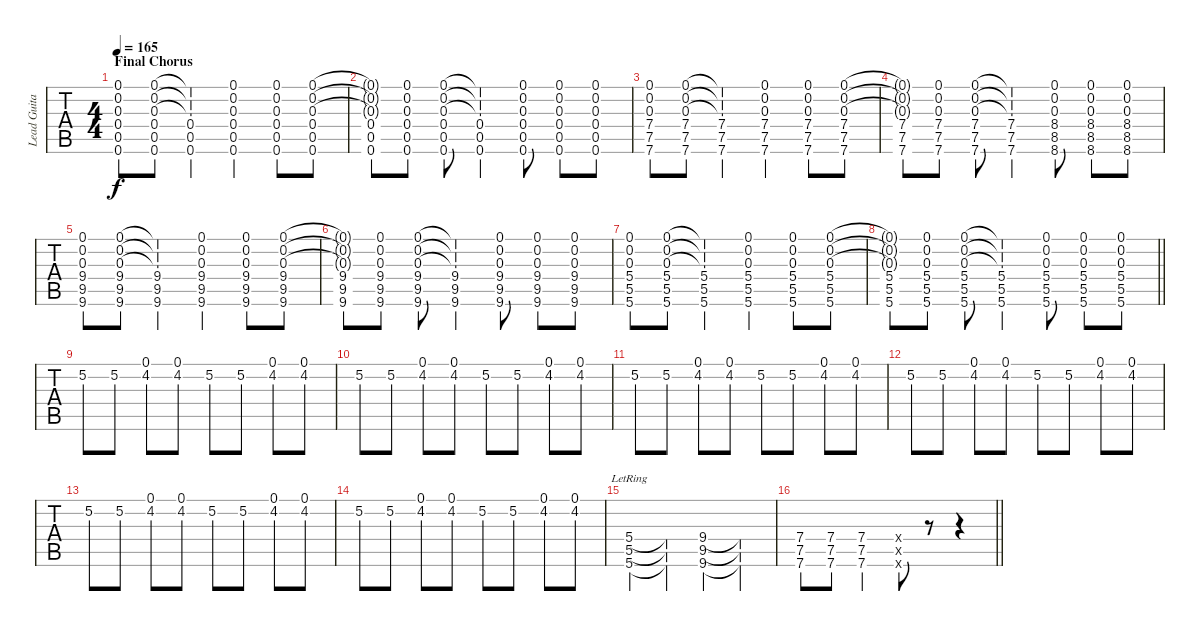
\track ("Lead Guitar" "Lead Guita") {instrument overdrivenguitar}
\staff {tabs}
\tuning (D4 A3 Gb3 D3 A2 D2) {hide}
\ts (4 4)
\section ("" "Final Chorus")
\tempo 165
\clef g2
\ks eminor
(0.1 0.2 0.3 0.4 0.5 0.6).8{dy f} (0.1 0.2 0.3 0.4 0.5 0.6).8 (0.1{t} 0.2{t} 0.3{t} 0.4 0.5 0.6).4 (0.1 0.2 0.3 0.4 0.5 0.6).4 (0.1 0.2 0.3 0.4 0.5 0.6).8 (0.1 0.2 0.3 0.4 0.5 0.6).8 |
(0.1{t} 0.2{t} 0.3{t} 0.4 0.5 0.6).8 (0.1 0.2 0.3 0.4 0.5 0.6).8 (0.1 0.2 0.3 0.4 0.5 0.6).8 (0.1{t} 0.2{t} 0.3{t} 0.4 0.5 0.6).4 (0.1 0.2 0.3 0.4 0.5 0.6).8 (0.1 0.2 0.3 0.4 0.5 0.6).8 (0.1 0.2 0.3 0.4 0.5 0.6).8 |
(0.1 0.2 0.3 7.4 7.5 7.6).8 (0.1 0.2 0.3 7.4 7.5 7.6).8 (0.1{t} 0.2{t} 0.3{t} 7.4 7.5 7.6).4 (0.1 0.2 0.3 7.4 7.5 7.6).4 (0.1 0.2 0.3 7.4 7.5 7.6).8 (0.1 0.2 0.3 7.4 7.5 7.6).8 |
(0.1{t} 0.2{t} 0.3{t} 7.4 7.5 7.6).8 (0.1 0.2 0.3 7.4 7.5 7.6).8 (0.1 0.2 0.3 7.4 7.5 7.6).8 (0.1{t} 0.2{t} 0.3{t} 7.4 7.5 7.6).4 (0.1 0.2 0.3 8.4 8.5 8.6).8 (0.1 0.2 0.3 8.4 8.5 8.6).8 (0.1 0.2 0.3 8.4 8.5 8.6).8 |
(0.1 0.2 0.3 9.4 9.5 9.6).8 (0.1 0.2 0.3 9.4 9.5 9.6).8 (0.1{t} 0.2{t} 0.3{t} 9.4 9.5 9.6).4 (0.1 0.2 0.3 9.4 9.5 9.6).4 (0.1 0.2 0.3 9.4 9.5 9.6).8 (0.1 0.2 0.3 9.4 9.5 9.6).8 |
(0.1{t} 0.2{t} 0.3{t} 9.4 9.5 9.6).8 (0.1 0.2 0.3 9.4 9.5 9.6).8 (0.1 0.2 0.3 9.4 9.5 9.6).8 (0.1{t} 0.2{t} 0.3{t} 9.4 9.5 9.6).4 (0.1 0.2 0.3 9.4 9.5 9.6).8 (0.1 0.2 0.3 9.4 9.5 9.6).8 (0.1 0.2 0.3 9.4 9.5 9.6).8 |
(0.1 0.2 0.3 5.4 5.5 5.6).8 (0.1 0.2 0.3 5.4 5.5 5.6).8 (0.1{t} 0.2{t} 0.3{t} 5.4 5.5 5.6).4 (0.1 0.2 0.3 5.4 5.5 5.6).4 (0.1 0.2 0.3 5.4 5.5 5.6).8 (0.1 0.2 0.3 5.4 5.5 5.6).8 |
\barLineRight lightlight
(0.1{t} 0.2{t} 0.3{t} 5.4 5.5 5.6).8 (0.1 0.2 0.3 5.4 5.5 5.6).8 (0.1 0.2 0.3 5.4 5.5 5.6).8 (0.1{t} 0.2{t} 0.3{t} 5.4 5.5 5.6).4 (0.1 0.2 0.3 5.4 5.5 5.6).8 (0.1 0.2 0.3 5.4 5.5 5.6).8 (0.1 0.2 0.3 5.4 5.5 5.6).8 |
5.2.8 5.2.8 (0.1 4.2).8 (0.1 4.2).8 5.2.8 5.2.8 (0.1 4.2).8 (0.1 4.2).8 |
5.2.8 5.2.8 (0.1 4.2).8 (0.1 4.2).8 5.2.8 5.2.8 (0.1 4.2).8 (0.1 4.2).8 |
5.2.8 5.2.8 (0.1 4.2).8 (0.1 4.2).8 5.2.8 5.2.8 (0.1 4.2).8 (0.1 4.2).8 |
5.2.8 5.2.8 (0.1 4.2).8 (0.1 4.2).8 5.2.8 5.2.8 (0.1 4.2).8 (0.1 4.2).8 |
5.2.8 5.2.8 (0.1 4.2).8 (0.1 4.2).8 5.2.8 5.2.8 (0.1 4.2).8 (0.1 4.2).8 |
5.2.8 5.2.8 (0.1 4.2).8 (0.1 4.2).8 5.2.8 5.2.8 (0.1 4.2).8 (0.1 4.2).8 |
(5.4{lr} 5.5{lr} 5.6{lr}).4 (5.4{t} 5.5{t} 5.6{t}).4 (9.4 9.5 9.6).4 (9.4{t} 9.5{t} 9.6{t}).4 |
\barLineRight lightlight
(7.4 7.5 7.6).8 (7.4 7.5 7.6).8 (7.4 7.5 7.6).4 (0.4{x} 0.5{x} 0.6{x}).8 r.8 r.4
